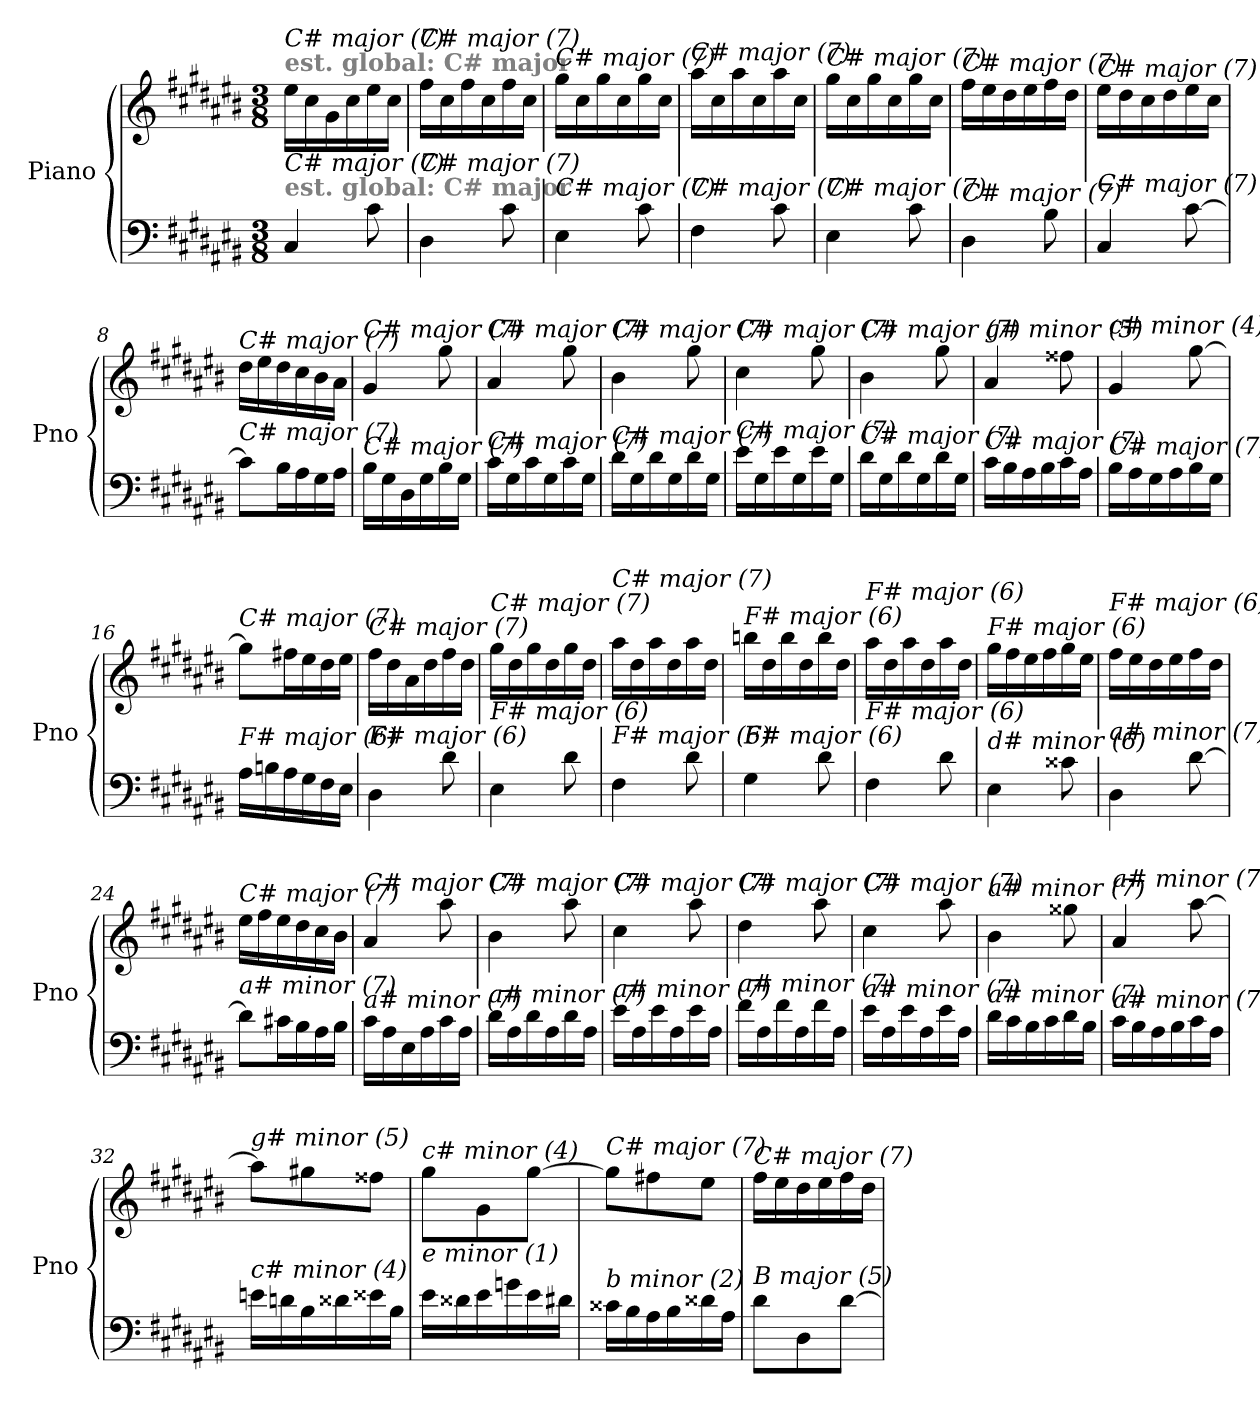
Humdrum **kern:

**kern	**kern
*part1	*part1
*staff2	*staff1
*I"Piano	*
*I'Pno	*
*clefF4	*clefG2
*k[f#c#g#d#a#e#b#]	*k[f#c#g#d#a#e#b#]
*M3/8	*M3/8
=1	=1
!	!LO:TX:a:B:color=#808080:t=est. global&colon; C# major
!	!LO:TX:i:t=C# major (7)
!LO:TX:a:B:color=#808080:t=est. global&colon; C# major	!
!LO:TX:i:t=C# major (7)	!
4C#/	16ee#\LL
.	16cc#\
.	16g#\
.	16cc#\
8c#\	16ee#\
.	16cc#\JJ
=2	=2
!	!LO:TX:i:t=C# major (7)
!LO:TX:i:t=C# major (7)	!
4D#\	16ff#\LL
.	16cc#\
.	16ff#\
.	16cc#\
8c#\	16ff#\
.	16cc#\JJ
=3	=3
!	!LO:TX:i:t=C# major (7)
!LO:TX:i:t=C# major (7)	!
4E#\	16gg#\LL
.	16cc#\
.	16gg#\
.	16cc#\
8c#\	16gg#\
.	16cc#\JJ
=4	=4
!	!LO:TX:i:t=C# major (7)
!LO:TX:i:t=C# major (7)	!
4F#\	16aa#\LL
.	16cc#\
.	16aa#\
.	16cc#\
8c#\	16aa#\
.	16cc#\JJ
=5	=5
!	!LO:TX:i:t=C# major (7)
!LO:TX:i:t=C# major (7)	!
4E#\	16gg#\LL
.	16cc#\
.	16gg#\
.	16cc#\
8c#\	16gg#\
.	16cc#\JJ
=6	=6
!	!LO:TX:i:t=C# major (7)
!LO:TX:i:t=C# major (7)	!
4D#\	16ff#\LL
.	16ee#\
.	16dd#\
.	16ee#\
8B#\	16ff#\
.	16dd#\JJ
!!LO:LB:g=z
=7	=7
!	!LO:TX:i:t=C# major (7)
!LO:TX:i:t=C# major (7)	!
4C#/	16ee#\LL
.	16dd#\
.	16cc#\
.	16dd#\
[8c#\	16ee#\
.	16cc#\JJ
=8	=8
!	!LO:TX:i:t=C# major (7)
!LO:TX:i:t=C# major (7)	!
8c#\L]	16dd#\LL
.	16ee#\
16B#\L	16dd#\
16A#\	16cc#\
16G#\	16b#\
16A#\JJ	16a#\JJ
=9	=9
!	!LO:TX:i:t=C# major (7)
!LO:TX:i:t=C# major (7)	!
16B#\LL	4g#/
16G#\	.
16D#\	.
16G#\	.
16B#\	8gg#\
16G#\JJ	.
=10	=10
!	!LO:TX:i:t=C# major (7)
!LO:TX:i:t=C# major (7)	!
16c#\LL	4a#/
16G#\	.
16c#\	.
16G#\	.
16c#\	8gg#\
16G#\JJ	.
=11	=11
!	!LO:TX:i:t=C# major (7)
!LO:TX:i:t=C# major (7)	!
16d#\LL	4b#\
16G#\	.
16d#\	.
16G#\	.
16d#\	8gg#\
16G#\JJ	.
=12	=12
!	!LO:TX:i:t=C# major (7)
!LO:TX:i:t=C# major (7)	!
16e#\LL	4cc#\
16G#\	.
16e#\	.
16G#\	.
16e#\	8gg#\
16G#\JJ	.
=13	=13
!	!LO:TX:i:t=C# major (7)
!LO:TX:i:t=C# major (7)	!
16d#\LL	4b#\
16G#\	.
16d#\	.
16G#\	.
16d#\	8gg#\
16G#\JJ	.
!!LO:LB:g=z
=14	=14
!	!LO:TX:i:t=g# minor (5)
!LO:TX:i:t=C# major (7)	!
16c#\LL	4a#/
16B#\	.
16A#\	.
16B#\	.
16c#\	8ff##X\
16A#\JJ	.
=15	=15
!	!LO:TX:i:t=c# minor (4)
!LO:TX:i:t=C# major (7)	!
16B#\LL	4g#/
16A#\	.
16G#\	.
16A#\	.
16B#\	[8gg#\
16G#\JJ	.
=16	=16
!	!LO:TX:i:t=C# major (7)
!LO:TX:i:t=F# major (6)	!
16A#\LL	8gg#\L]
16Bn\	.
16A#\	16ff#X\L
16G#\	16ee#\
16F#\	16dd#\
16E#\JJ	16ee#\JJ
=17	=17
!	!LO:TX:i:t=C# major (7)
!LO:TX:i:t=F# major (6)	!
4D#\	16ff#\LL
.	16dd#\
.	16a#\
.	16dd#\
8d#\	16ff#\
.	16dd#\JJ
=18	=18
!	!LO:TX:i:t=C# major (7)
!LO:TX:i:t=F# major (6)	!
4E#\	16gg#\LL
.	16dd#\
.	16gg#\
.	16dd#\
8d#\	16gg#\
.	16dd#\JJ
=19	=19
!	!LO:TX:i:t=C# major (7)
!LO:TX:i:t=F# major (6)	!
4F#\	16aa#\LL
.	16dd#\
.	16aa#\
.	16dd#\
8d#\	16aa#\
.	16dd#\JJ
=20	=20
!	!LO:TX:i:t=F# major (6)
!LO:TX:i:t=F# major (6)	!
4G#\	16bbn\LL
.	16dd#\
.	16bb\
.	16dd#\
8d#\	16bb\
.	16dd#\JJ
!!LO:LB:g=z
=21	=21
!	!LO:TX:i:t=F# major (6)
!LO:TX:i:t=F# major (6)	!
4F#\	16aa#\LL
.	16dd#\
.	16aa#\
.	16dd#\
8d#\	16aa#\
.	16dd#\JJ
=22	=22
!	!LO:TX:i:t=F# major (6)
!LO:TX:i:t=d# minor (6)	!
4E#\	16gg#\LL
.	16ff#\
.	16ee#\
.	16ff#\
8c##X\	16gg#\
.	16ee#\JJ
=23	=23
!	!LO:TX:i:t=F# major (6)
!LO:TX:i:t=a# minor (7)	!
4D#\	16ff#\LL
.	16ee#\
.	16dd#\
.	16ee#\
[8d#\	16ff#\
.	16dd#\JJ
=24	=24
!	!LO:TX:i:t=C# major (7)
!LO:TX:i:t=a# minor (7)	!
8d#\L]	16ee#\LL
.	16ff#\
16c#X\L	16ee#\
16B#\	16dd#\
16A#\	16cc#\
16B#\JJ	16b#\JJ
=25	=25
!	!LO:TX:i:t=C# major (7)
!LO:TX:i:t=a# minor (7)	!
16c#\LL	4a#/
16A#\	.
16E#\	.
16A#\	.
16c#\	8aa#\
16A#\JJ	.
=26	=26
!	!LO:TX:i:t=C# major (7)
!LO:TX:i:t=a# minor (7)	!
16d#\LL	4b#\
16A#\	.
16d#\	.
16A#\	.
16d#\	8aa#\
16A#\JJ	.
=27	=27
!	!LO:TX:i:t=C# major (7)
!LO:TX:i:t=a# minor (7)	!
16e#\LL	4cc#\
16A#\	.
16e#\	.
16A#\	.
16e#\	8aa#\
16A#\JJ	.
!!LO:LB:g=z
=28	=28
!	!LO:TX:i:t=C# major (7)
!LO:TX:i:t=a# minor (7)	!
16f#\LL	4dd#\
16A#\	.
16f#\	.
16A#\	.
16f#\	8aa#\
16A#\JJ	.
=29	=29
!	!LO:TX:i:t=C# major (7)
!LO:TX:i:t=a# minor (7)	!
16e#\LL	4cc#\
16A#\	.
16e#\	.
16A#\	.
16e#\	8aa#\
16A#\JJ	.
=30	=30
!	!LO:TX:i:t=a# minor (7)
!LO:TX:i:t=a# minor (7)	!
16d#\LL	4b#\
16c#\	.
16B#\	.
16c#\	.
16d#\	8gg##X\
16B#\JJ	.
=31	=31
!	!LO:TX:i:t=a# minor (7)
!LO:TX:i:t=a# minor (7)	!
16c#\LL	4a#/
16B#\	.
16A#\	.
16B#\	.
16c#\	[8aa#\
16A#\JJ	.
=32	=32
!	!LO:TX:i:t=g# minor (5)
!LO:TX:i:t=c# minor (4)	!
16eni\LL	8aa#\L]
16dni\	.
16B#\	8gg#X\
16d##i\	.
16e##i\	8ff##X\J
16B#\JJ	.
=33	=33
!	!LO:TX:i:t=c# minor (4)
!LO:TX:i:t=e minor (1)	!
16e#\LL	8gg#\L
16d##Xj\	.
16e#\	8g#\
16gni\	.
16e#\	[8gg#\J
16d#X\JJ	.
!!LO:PB:g=z
=34	=34
!	!LO:TX:i:t=C# major (7)
!LO:TX:i:t=b minor (2)	!
16c##Xj\LL	8gg#\L]
16B#\	.
16A#\	8ff#X\
16B#\	.
16d##i\	8ee#\J
16A#\JJ	.
=35	=35
!	!LO:TX:i:t=C# major (7)
!LO:TX:i:t=B major (5)	!
8d#\L	16ff#\LL
.	16ee#\
8D#\	16dd#\
.	16ee#\
[8d#\J	16ff#\
.	16dd#\JJ
=	=
*-	*-
